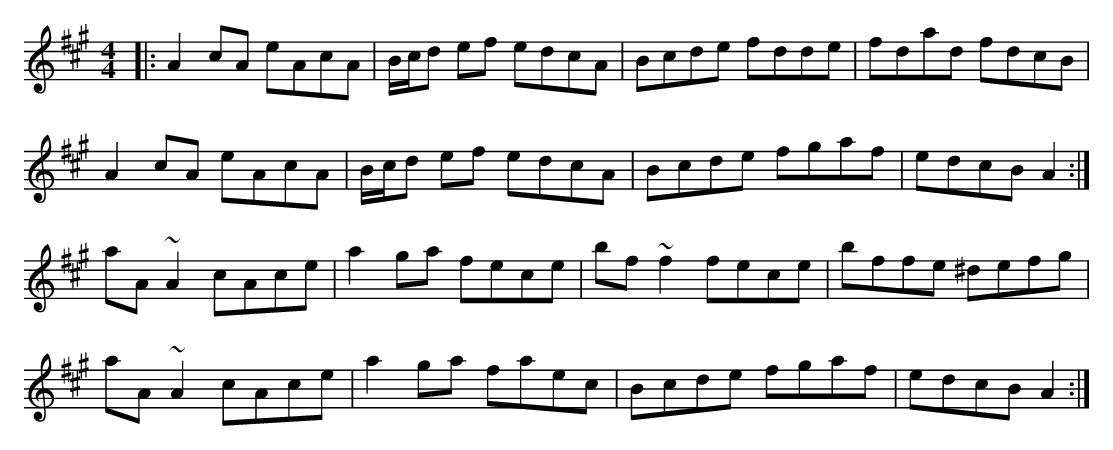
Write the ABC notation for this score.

X:1
M:4/4
K:A
|:A2 cA eAcA|B/c/d ef edcA|Bcde fdde|fdad fdcB|
A2 cA eAcA|B/c/d ef edcA|Bcde fgaf|edcB A2:|
aA ~A2 cAce|a2 ga fece|bf ~f2 fece|bffe ^defg|
aA ~A2 cAce|a2 ga faec|Bcde fgaf|edcB A2:|
